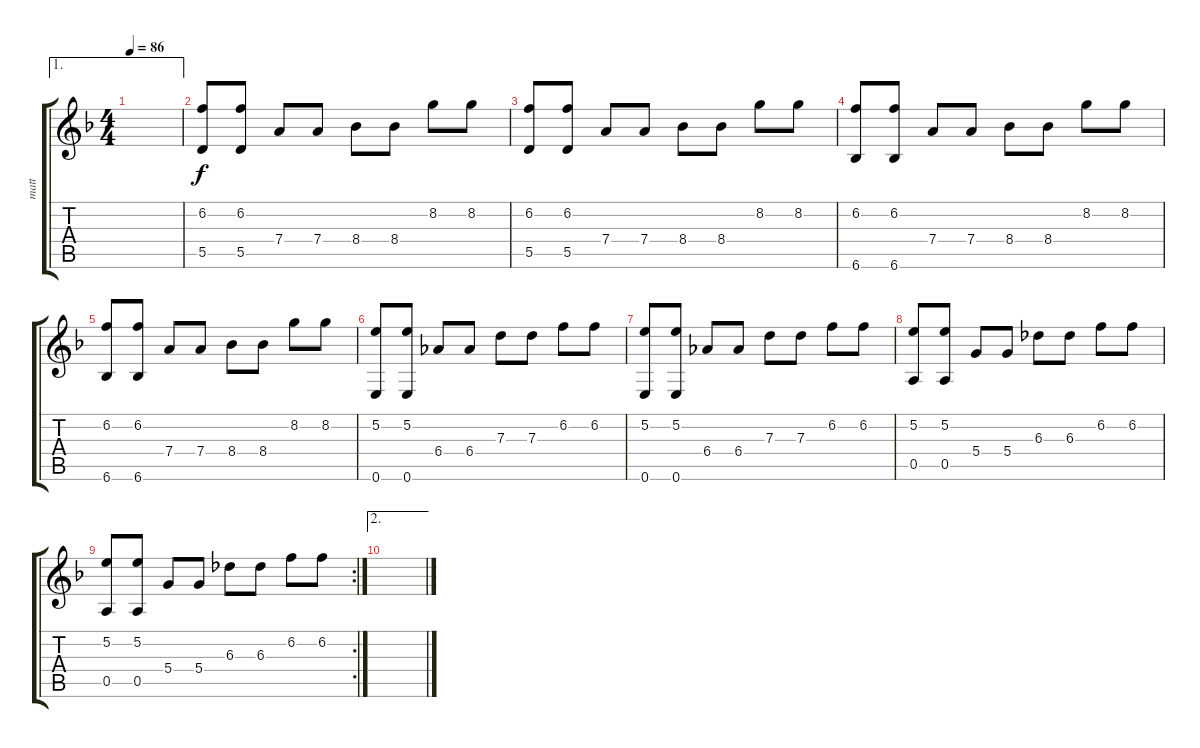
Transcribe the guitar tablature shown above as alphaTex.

\track ("matt " "matt ") {instrument acousticgrandpiano}
\staff {score tabs}
\tuning (E5 B4 G4 D4 A3 E3) {hide}
\ae 1
\ts (4 4)
\tempo 86
\clef g2
\ks f
|
(6.2 5.5).8 (6.2 5.5).8 7.4.8 7.4.8 8.4.8 8.4.8 8.2.8 8.2.8 |
(6.2 5.5).8 (6.2 5.5).8 7.4.8 7.4.8 8.4.8 8.4.8 8.2.8 8.2.8 |
(6.2 6.6).8 (6.2 6.6).8 7.4.8 7.4.8 8.4.8 8.4.8 8.2.8 8.2.8 |
(6.2 6.6).8 (6.2 6.6).8 7.4.8 7.4.8 8.4.8 8.4.8 8.2.8 8.2.8 |
(5.2 0.6).8 (5.2 0.6).8 6.4.8 6.4.8 7.3.8 7.3.8 6.2.8 6.2.8 |
(5.2 0.6).8 (5.2 0.6).8 6.4.8 6.4.8 7.3.8 7.3.8 6.2.8 6.2.8 |
(5.2 0.5).8 (5.2 0.5).8 5.4.8 5.4.8 6.3.8 6.3.8 6.2.8 6.2.8 |
\rc 2
(5.2 0.5).8 (5.2 0.5).8 5.4.8 5.4.8 6.3.8 6.3.8 6.2.8 6.2.8 |
\ae 2
